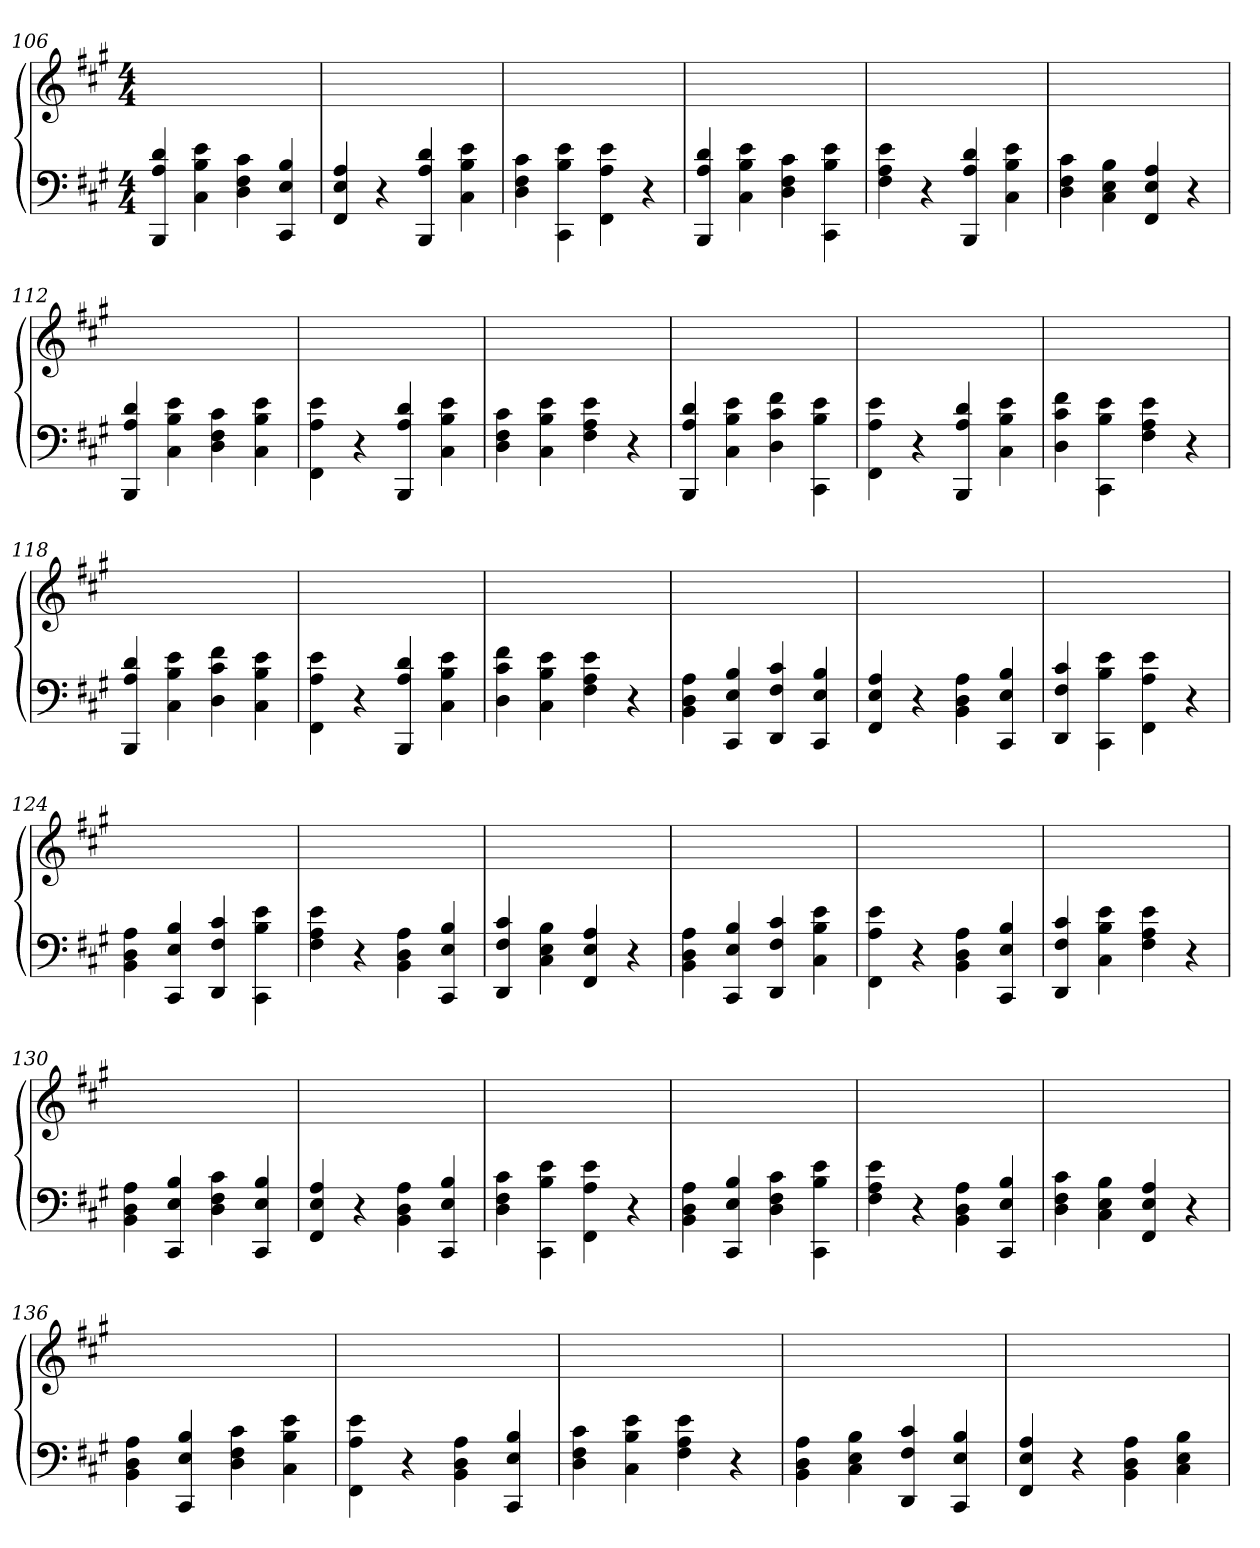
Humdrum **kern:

**kern	**kern
*part2	*part1
*staff2	*staff1
*clefF4	*clefG2
*k[f#c#g#]	*k[f#c#g#]
*A:	*A:
*M4/4	*M4/4
=106	=106
4BBB 4A 4d	1ryy
4C# 4B 4e	.
4D 4F# 4c#	.
4CC# 4E 4B	.
=107	=107
4FF# 4E 4A	1ryy
4r	.
4BBB 4A 4d	.
4C# 4B 4e	.
=108	=108
4D 4F# 4c#	1ryy
4CC# 4B 4e	.
4FF# 4A 4e	.
4r	.
=109	=109
4BBB 4A 4d	1ryy
4C# 4B 4e	.
4D 4F# 4c#	.
4CC# 4B 4e	.
=110	=110
4F# 4A 4e	1ryy
4r	.
4BBB 4A 4d	.
4C# 4B 4e	.
=111	=111
4D 4F# 4c#	1ryy
4C# 4E 4B	.
4FF# 4E 4A	.
4r	.
=112	=112
4BBB 4A 4d	1ryy
4C# 4B 4e	.
4D 4F# 4c#	.
4C# 4B 4e	.
=113	=113
4FF# 4A 4e	1ryy
4r	.
4BBB 4A 4d	.
4C# 4B 4e	.
=114	=114
4D 4F# 4c#	1ryy
4C# 4B 4e	.
4F# 4A 4e	.
4r	.
=115	=115
4BBB 4A 4d	1ryy
4C# 4B 4e	.
4D 4c# 4f#	.
4CC# 4B 4e	.
=116	=116
4FF# 4A 4e	1ryy
4r	.
4BBB 4A 4d	.
4C# 4B 4e	.
=117	=117
4D 4c# 4f#	1ryy
4CC# 4B 4e	.
4F# 4A 4e	.
4r	.
=118	=118
4BBB 4A 4d	1ryy
4C# 4B 4e	.
4D 4c# 4f#	.
4C# 4B 4e	.
=119	=119
4FF# 4A 4e	1ryy
4r	.
4BBB 4A 4d	.
4C# 4B 4e	.
=120	=120
4D 4c# 4f#	1ryy
4C# 4B 4e	.
4F# 4A 4e	.
4r	.
=121	=121
4BB 4D 4A	1ryy
4CC# 4E 4B	.
4DD 4F# 4c#	.
4CC# 4E 4B	.
=122	=122
4FF# 4E 4A	1ryy
4r	.
4BB 4D 4A	.
4CC# 4E 4B	.
=123	=123
4DD 4F# 4c#	1ryy
4CC# 4B 4e	.
4FF# 4A 4e	.
4r	.
=124	=124
4BB 4D 4A	1ryy
4CC# 4E 4B	.
4DD 4F# 4c#	.
4CC# 4B 4e	.
=125	=125
4F# 4A 4e	1ryy
4r	.
4BB 4D 4A	.
4CC# 4E 4B	.
=126	=126
4DD 4F# 4c#	1ryy
4C# 4E 4B	.
4FF# 4E 4A	.
4r	.
=127	=127
4BB 4D 4A	1ryy
4CC# 4E 4B	.
4DD 4F# 4c#	.
4C# 4B 4e	.
=128	=128
4FF# 4A 4e	1ryy
4r	.
4BB 4D 4A	.
4CC# 4E 4B	.
=129	=129
4DD 4F# 4c#	1ryy
4C# 4B 4e	.
4F# 4A 4e	.
4r	.
=130	=130
4BB 4D 4A	1ryy
4CC# 4E 4B	.
4D 4F# 4c#	.
4CC# 4E 4B	.
=131	=131
4FF# 4E 4A	1ryy
4r	.
4BB 4D 4A	.
4CC# 4E 4B	.
=132	=132
4D 4F# 4c#	1ryy
4CC# 4B 4e	.
4FF# 4A 4e	.
4r	.
=133	=133
4BB 4D 4A	1ryy
4CC# 4E 4B	.
4D 4F# 4c#	.
4CC# 4B 4e	.
=134	=134
4F# 4A 4e	1ryy
4r	.
4BB 4D 4A	.
4CC# 4E 4B	.
=135	=135
4D 4F# 4c#	1ryy
4C# 4E 4B	.
4FF# 4E 4A	.
4r	.
=136	=136
4BB 4D 4A	1ryy
4CC# 4E 4B	.
4D 4F# 4c#	.
4C# 4B 4e	.
=137	=137
4FF# 4A 4e	1ryy
4r	.
4BB 4D 4A	.
4CC# 4E 4B	.
=138	=138
4D 4F# 4c#	1ryy
4C# 4B 4e	.
4F# 4A 4e	.
4r	.
=139	=139
4BB 4D 4A	1ryy
4C# 4E 4B	.
4DD 4F# 4c#	.
4CC# 4E 4B	.
=140	=140
4FF# 4E 4A	1ryy
4r	.
4BB 4D 4A	.
4C# 4E 4B	.
=	=
*-	*-
